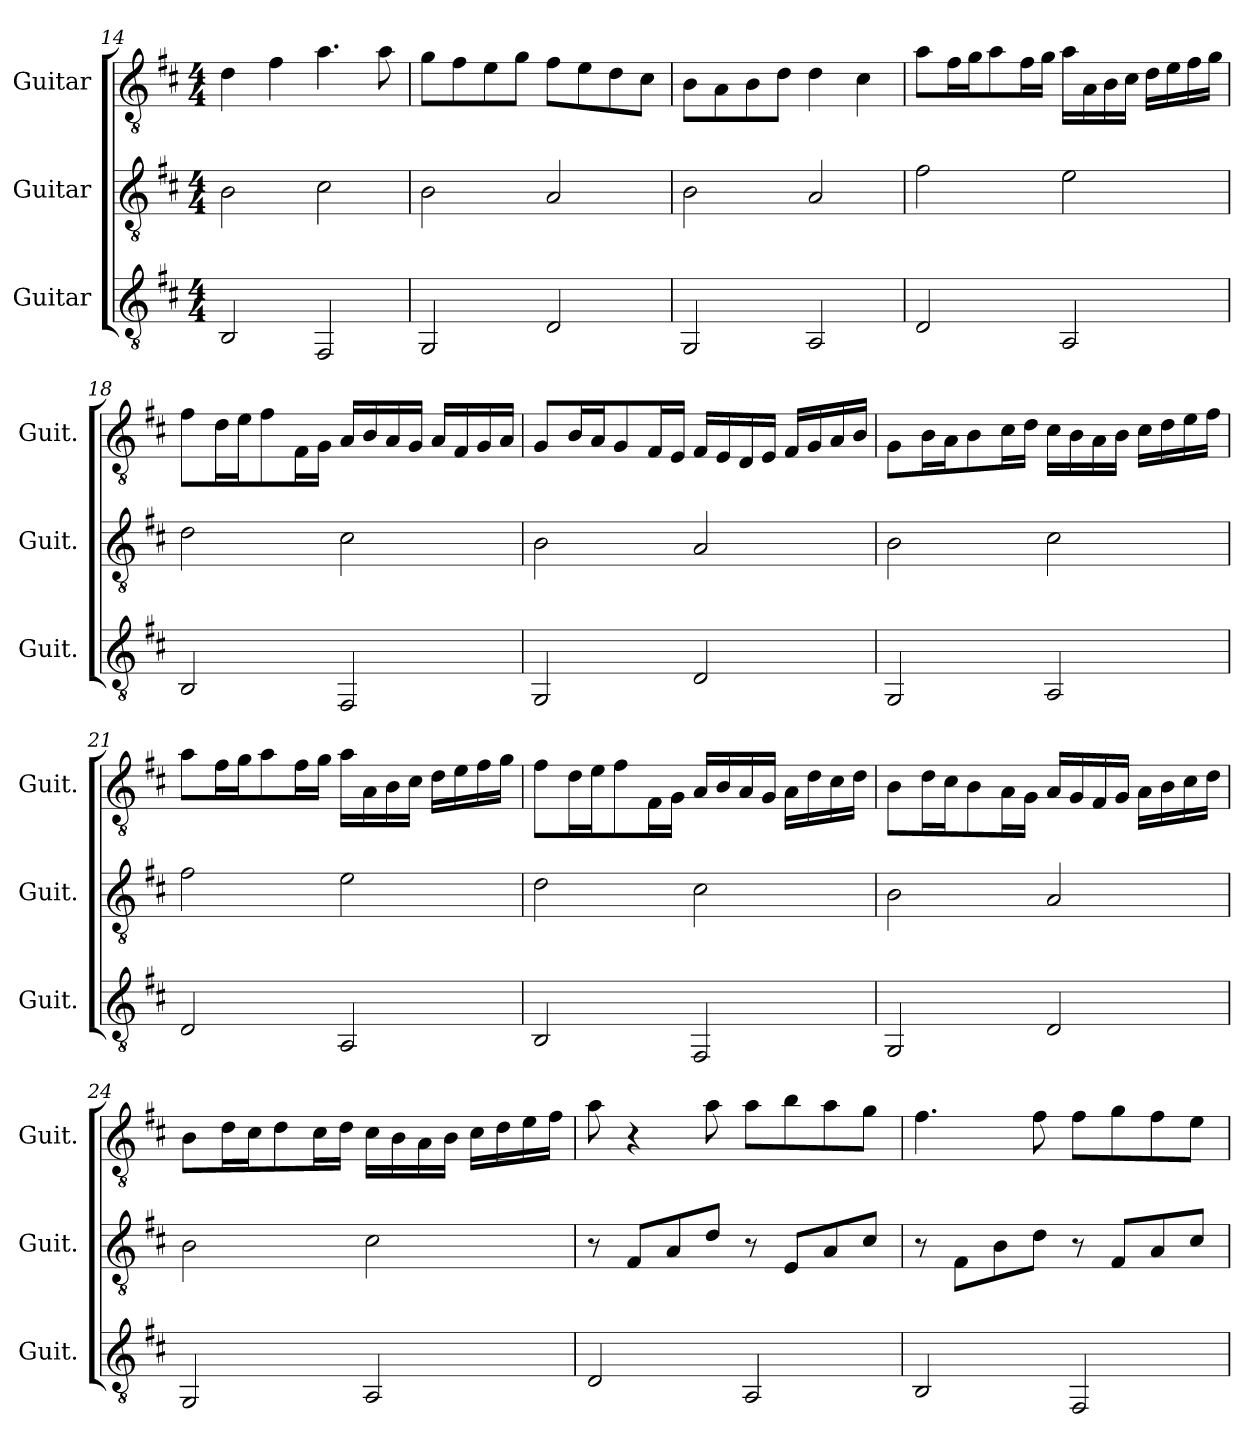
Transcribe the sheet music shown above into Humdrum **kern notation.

**kern	**kern	**kern
*part3	*part2	*part1
*staff3	*staff2	*staff1
*I"Guitar	*I"Guitar	*I"Guitar
*I'Guit.	*I'Guit.	*I'Guit.
*clefGv2	*clefGv2	*clefGv2
*k[f#c#]	*k[f#c#]	*k[f#c#]
*D:	*D:	*D:
*M4/4	*M4/4	*M4/4
=14	=14	=14
2BB/	2B\	4d\
.	.	4f#\
2FF#/	2c#\	4.a\
.	.	8a\
!!LO:PB:g=z
=15	=15	=15
2GG/	2B\	8g\L
.	.	8f#\
.	.	8e\
.	.	8g\J
2D/	2A/	8f#\L
.	.	8e\
.	.	8d\
.	.	8c#\J
=16	=16	=16
2GG/	2B\	8B\L
.	.	8A\
.	.	8B\
.	.	8d\J
2AA/	2A/	4d\
.	.	4c#\
=17	=17	=17
2D/	2f#\	8a\L
.	.	16f#\L
.	.	16g\J
.	.	8a\
.	.	16f#\L
.	.	16g\JJ
2AA/	2e\	16a\LL
.	.	16A\
.	.	16B\
.	.	16c#\JJ
.	.	16d\LL
.	.	16e\
.	.	16f#\
.	.	16g\JJ
!!LO:LB:g=z
=18	=18	=18
2BB/	2d\	8f#\L
.	.	16d\L
.	.	16e\J
.	.	8f#\
.	.	16F#\L
.	.	16G\JJ
2FF#/	2c#\	16A/LL
.	.	16B/
.	.	16A/
.	.	16G/JJ
.	.	16A/LL
.	.	16F#/
.	.	16G/
.	.	16A/JJ
=19	=19	=19
2GG/	2B\	8G/L
.	.	16B/L
.	.	16A/J
.	.	8G/
.	.	16F#/L
.	.	16E/JJ
2D/	2A/	16F#/LL
.	.	16E/
.	.	16D/
.	.	16E/JJ
.	.	16F#/LL
.	.	16G/
.	.	16A/
.	.	16B/JJ
=20	=20	=20
2GG/	2B\	8G\L
.	.	16B\L
.	.	16A\J
.	.	8B\
.	.	16c#\L
.	.	16d\JJ
2AA/	2c#\	16c#\LL
.	.	16B\
.	.	16A\
.	.	16B\JJ
.	.	16c#\LL
.	.	16d\
.	.	16e\
.	.	16f#\JJ
!!LO:LB:g=z
=21	=21	=21
2D/	2f#\	8a\L
.	.	16f#\L
.	.	16g\J
.	.	8a\
.	.	16f#\L
.	.	16g\JJ
2AA/	2e\	16a\LL
.	.	16A\
.	.	16B\
.	.	16c#\JJ
.	.	16d\LL
.	.	16e\
.	.	16f#\
.	.	16g\JJ
=22	=22	=22
2BB/	2d\	8f#\L
.	.	16d\L
.	.	16e\J
.	.	8f#\
.	.	16F#\L
.	.	16G\JJ
2FF#/	2c#\	16A/LL
.	.	16B/
.	.	16A/
.	.	16G/JJ
.	.	16A\LL
.	.	16d\
.	.	16c#\
.	.	16d\JJ
=23	=23	=23
2GG/	2B\	8B\L
.	.	16d\L
.	.	16c#\J
.	.	8B\
.	.	16A\L
.	.	16G\JJ
2D/	2A/	16A/LL
.	.	16G/
.	.	16F#/
.	.	16G/JJ
.	.	16A\LL
.	.	16B\
.	.	16c#\
.	.	16d\JJ
!!LO:LB:g=z
=24	=24	=24
2GG/	2B\	8B\L
.	.	16d\L
.	.	16c#\J
.	.	8d\
.	.	16c#\L
.	.	16d\JJ
2AA/	2c#\	16c#\LL
.	.	16B\
.	.	16A\
.	.	16B\JJ
.	.	16c#\LL
.	.	16d\
.	.	16e\
.	.	16f#\JJ
=25	=25	=25
2D/	8r	8a\
.	8F#/L	4r
.	8A/	.
.	8d/J	8a\
2AA/	8r	8a\L
.	8E/L	8b\
.	8A/	8a\
.	8c#/J	8g\J
=26	=26	=26
2BB/	8r	4.f#\
.	8F#\L	.
.	8B\	.
.	8d\J	8f#\
2FF#/	8r	8f#\L
.	8F#/L	8g\
.	8A/	8f#\
.	8c#/J	8e\J
=	=	=
*-	*-	*-
